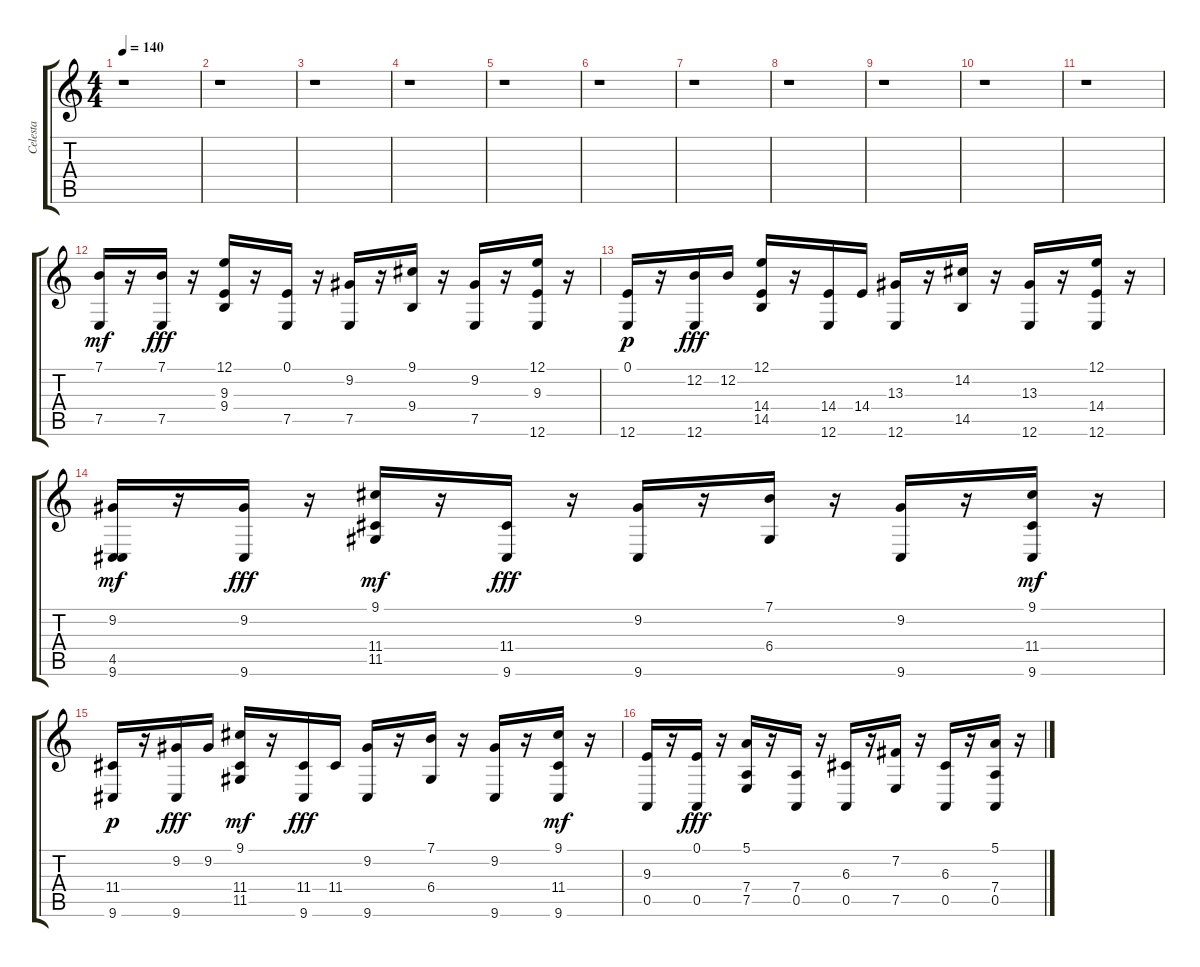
\track ("Celesta" "Celesta") {instrument celesta}
\staff {score tabs}
\tuning (E4 B3 G3 D3 A2 E2) {hide}
\ts (4 4)
\tempo 140
\clef g2
\ks c
r.1{dy fff} |
r.1 |
r.1 |
r.1 |
r.1 |
r.1 |
r.1 |
r.1 |
r.1 |
r.1 |
r.1 |
(7.1 7.5).16{dy mf volume 12} r.16 (7.1 7.5).16{dy fff} r.16 (12.1 9.3 9.4).16 r.16 (0.1 7.5).16 r.16 (9.2 7.5).16 r.16 (9.1 9.4).16 r.16 (9.2 7.5).16 r.16 (12.1 9.3 12.6).16 r.16 |
(0.1 12.6).16{dy p} r.16 (12.2 12.6).16{dy fff} 12.2.16 (12.1 14.4 14.5).16 r.16 (14.4 12.6).16 14.4.16 (13.3 12.6).16 r.16 (14.2 14.5).16 r.16 (13.3 12.6).16 r.16 (12.1 14.4 12.6).16 r.16 |
(9.2 4.5 9.6).16{dy mf} r.16 (9.2 9.6).16{dy fff} r.16 (9.1 11.4 11.5).16{dy mf} r.16 (11.4 9.6).16{dy fff} r.16 (9.2 9.6).16 r.16 (7.1 6.4).16 r.16 (9.2 9.6).16 r.16 (9.1 11.4 9.6).16{dy mf} r.16 |
(11.4 9.6).16{dy p} r.16 (9.2 9.6).16{dy fff} 9.2.16 (9.1 11.4 11.5).16{dy mf} r.16 (11.4 9.6).16{dy fff} 11.4.16 (9.2 9.6).16 r.16 (7.1 6.4).16 r.16 (9.2 9.6).16 r.16 (9.1 11.4 9.6).16{dy mf} r.16 |
(9.3 0.5).16 r.16 (0.1 0.5).16{dy fff} r.16 (5.1 7.4 7.5).16 r.16 (7.4 0.5).16 r.16 (6.3 0.5).16 r.16 (7.2 7.5).16 r.16 (6.3 0.5).16 r.16 (5.1 7.4 0.5).16 r.16
